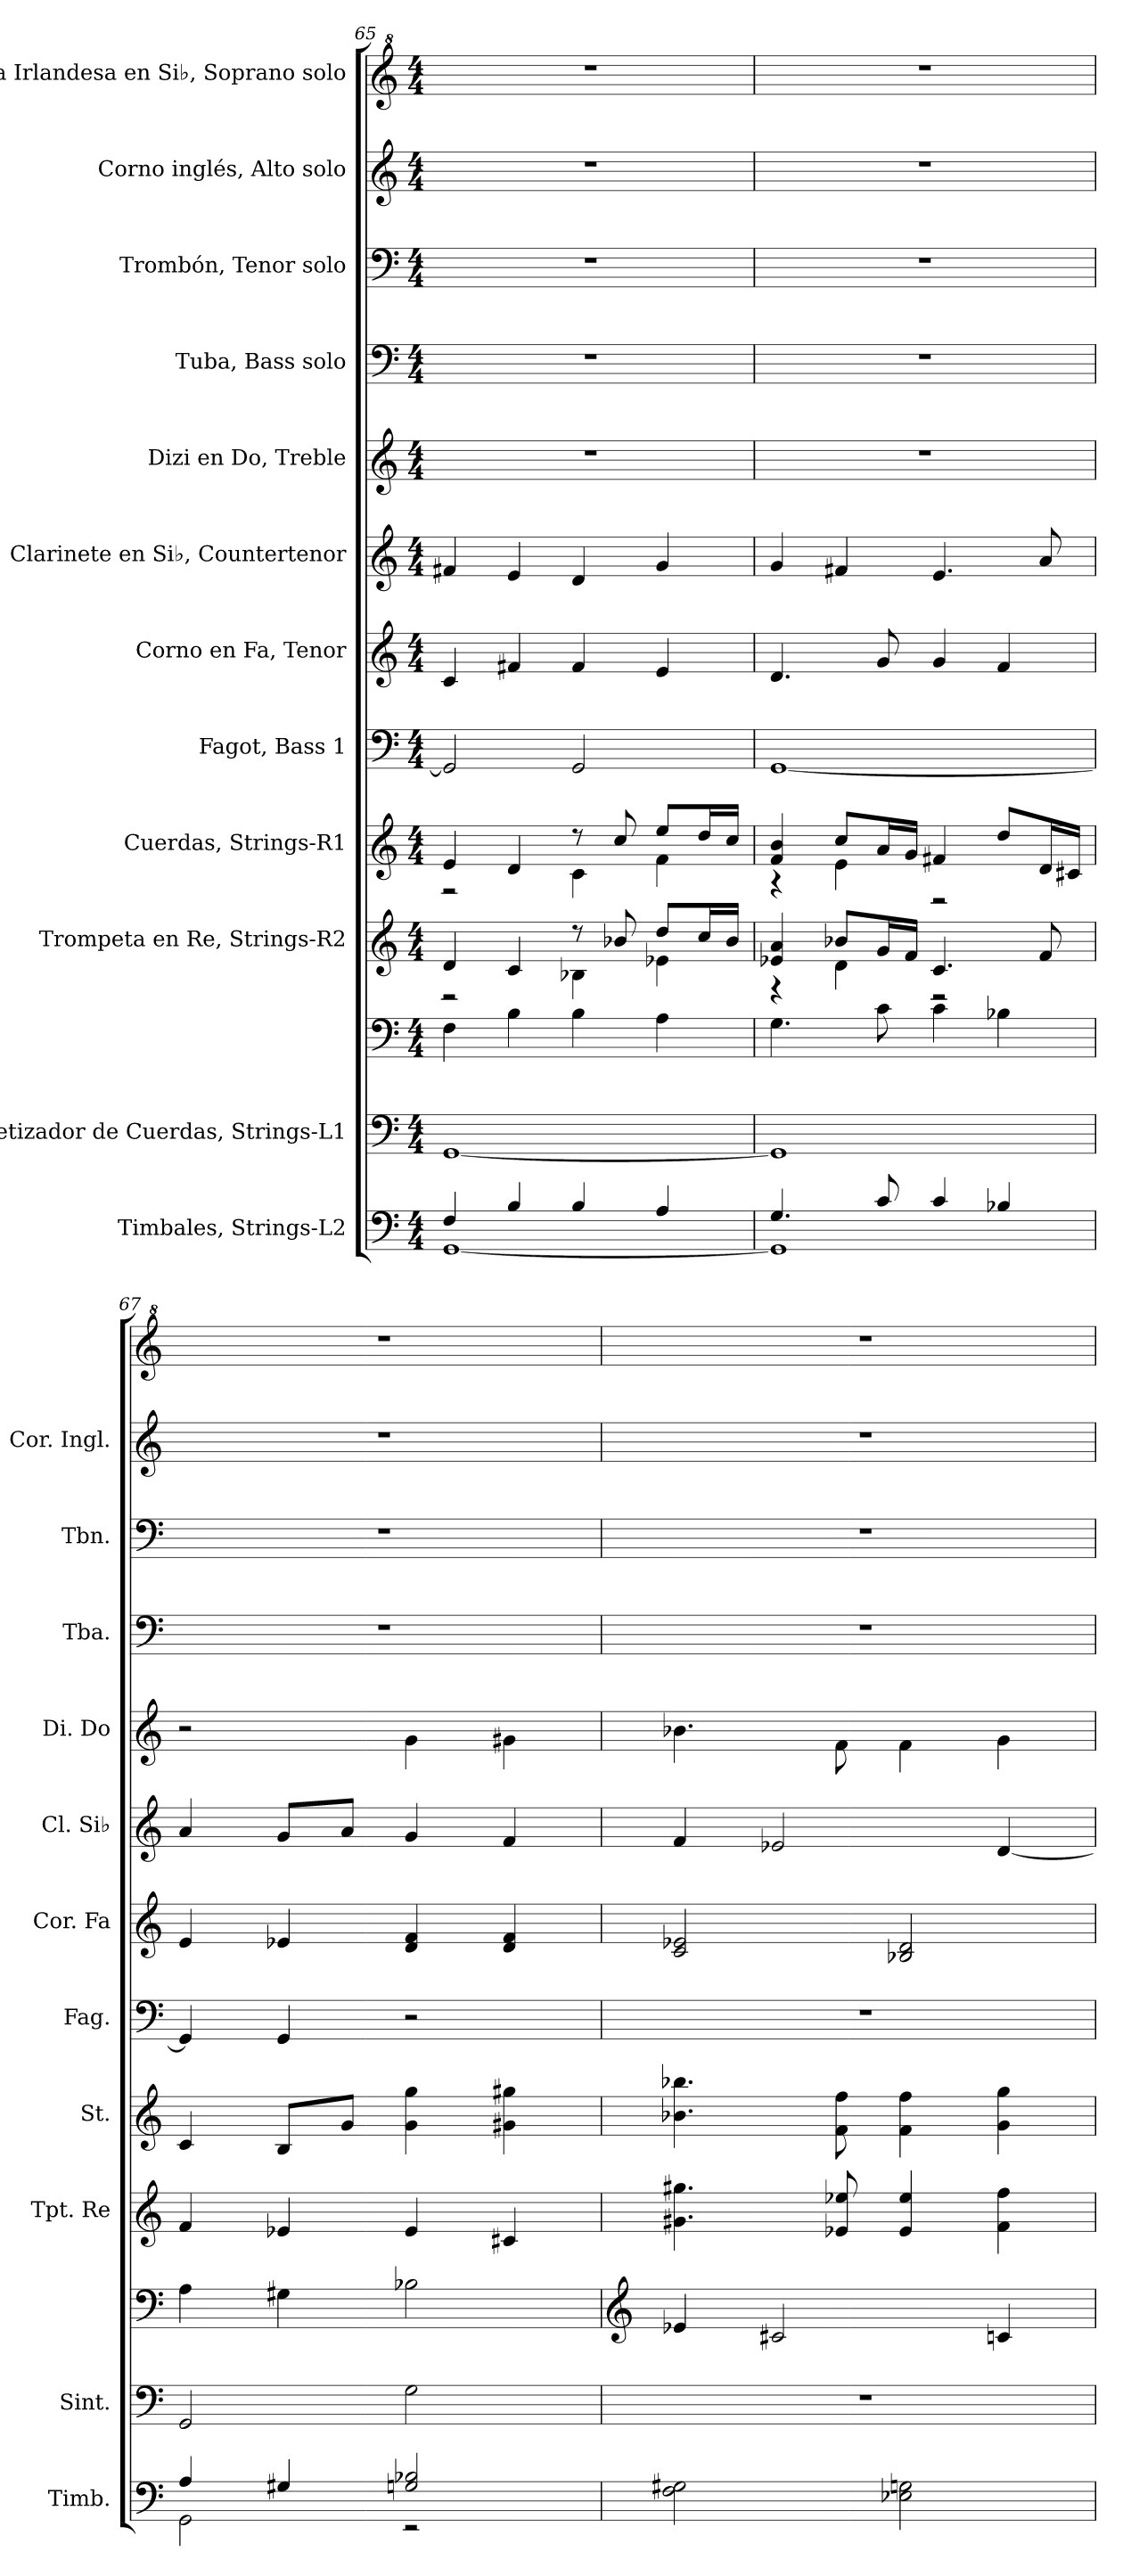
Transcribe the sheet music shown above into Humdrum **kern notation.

**kern	**kern	**kern	**kern	**kern	**kern	**kern	**kern	**kern	**kern	**kern	**kern	**kern
*part12	*part11	*part11	*part10	*part9	*part8	*part7	*part6	*part5	*part4	*part3	*part2	*part1
*staff13	*staff12	*staff11	*staff10	*staff9	*staff8	*staff7	*staff6	*staff5	*staff4	*staff3	*staff2	*staff1
*I"Timbales, Strings-L2	*I"Sintetizador de Cuerdas, Strings-L1	*	*I"Trompeta en Re, Strings-R2	*I"Cuerdas, Strings-R1	*I"Fagot, Bass 1	*I"Corno en Fa, Tenor	*I"Clarinete en Si♭, Countertenor	*I"Dizi en Do, Treble	*I"Tuba, Bass solo	*I"Trombón, Tenor solo	*I"Corno inglés, Alto solo	*I"Flauta Irlandesa en Si♭, Soprano solo
*I'Timb.	*I'Sint.	*	*I'Tpt. Re	*I'St.	*I'Fag.	*I'Cor. Fa	*I'Cl. Si♭	*I'Di. Do	*I'Tba.	*I'Tbn.	*I'Cor. Ingl.	*
*clefF4	*clefF4	*clefF4	*clefG2	*clefG2	*clefF4	*clefG2	*clefG2	*clefG2	*clefF4	*clefF4	*clefG2	*clefG^2
*	*	*	*ITrd-1c-2	*	*	*ITrd4c7	*ITrd1c2	*ITrd-7c-12	*	*	*ITrd4c7	*
*k[]	*k[]	*k[]	*k[f#c#]	*k[]	*k[]	*k[b-]	*k[b-e-]	*k[]	*k[]	*k[]	*k[b-]	*k[]
*M4/4	*M4/4	*M4/4	*M4/4	*M4/4	*M4/4	*M4/4	*M4/4	*M4/4	*M4/4	*M4/4	*M4/4	*M4/4
=65	=65	=65	=65	=65	=65	=65	=65	=65	=65	=65	=65	=65
*^	*	*	*^	*^	*	*	*	*	*	*	*	*
4F/	[1GG	[1GG	4F\	4e/	2r	4e/	2r	2GG/]	4F/	4en/	1r	1r	1r	1r	1r
4B/	.	.	4B\	4d/	.	4d/	.	.	4Bn/	4d/	.	.	.	.	.
4B/	.	.	4B\	8r	4cn\	8r	4c\	2GG/	4B/	4c/	.	.	.	.	.
.	.	.	.	8ccn/	.	8cc/	.	.	.	.	.	.	.	.	.
4A/	.	.	4A\	8ee/L	4fn\	8ee/L	4f\	.	4A/	4f/	.	.	.	.	.
.	.	.	.	16dd/L	.	16dd/L	.	.	.	.	.	.	.	.	.
.	.	.	.	16cc/JJ	.	16cc/JJ	.	.	.	.	.	.	.	.	.
=66	=66	=66	=66	=66	=66	=66	=66	=66	=66	=66	=66	=66	=66	=66	=66
4.G/	1GG]	1GG]	4.G\	4fn/ 4b/	4r	4f/ 4b/	4r	[1GG	4.G/	4f/	1r	1r	1r	1r	1r
.	.	.	.	8ccn/L	4e\	8cc/L	4e\	.	.	4en/	.	.	.	.	.
8c/	.	.	8c\	16a/L	.	16a/L	.	.	8c/	.	.	.	.	.	.
.	.	.	.	16g/JJ	.	16g/JJ	.	.	.	.	.	.	.	.	.
4c/	.	.	4c\	4.d/	2r	4f#X/	2r	.	4c/	4.d/	.	.	.	.	.
4B-X/	.	.	4B-X\	.	.	8dd/L	.	.	4B-/	.	.	.	.	.	.
.	.	.	.	8g/	.	16d/L	.	.	.	8g/	.	.	.	.	.
.	.	.	.	.	.	16c#X/JJ	.	.	.	.	.	.	.	.	.
*	*	*	*	*v	*v	*	*	*	*	*	*	*	*	*	*
*	*	*	*	*	*v	*v	*	*	*	*	*	*	*	*
=67	=67	=67	=67	=67	=67	=67	=67	=67	=67	=67	=67	=67	=67
4A/	2GG\	2GG/	4A\	4g/	4c/	4GG/]	4A/	4g/	2r	1r	1r	1r	1r
4G#X/	.	.	4G#X\	4fn/	8B/L	4GG/	4A-X/	8f/L	.	.	.	.	.
.	.	.	.	.	8g/J	.	.	8g/J	.	.	.	.	.
2Gn/ 2B-X/	2r	2G\	2B-X\	4f/	4g\ 4gg\	2r	4G/ 4B-/	4f/	4gg\	.	.	.	.
.	.	.	.	4d#X/	4g#X\ 4gg#X\	.	4G/ 4B-/	4e-/	4gg#X\	.	.	.	.
*v	*v	*	*	*	*	*	*	*	*	*	*	*	*
!!LO:PB:g=z
=68	=68	=68	=68	=68	=68	=68	=68	=68	=68	=68	=68	=68
*	*	*clefG2	*	*	*	*	*	*	*	*	*	*
2F\ 2G#X\	1r	4e-X/	4.a#X\ 4.aa#X\	4.b-X\ 4.bb-X\	1r	2F/ 2A-X/	4e-/	4.bb-X\	1r	1r	1r	1r
.	.	2c#X/	.	.	.	.	2d-X/	.	.	.	.	.
.	.	.	8fn/ 8ffn/	8f\ 8ff\	.	.	.	8ff\	.	.	.	.
2E-X\ 2Gn\	.	.	4f/ 4ff/	4f\ 4ff\	.	2E-X/ 2G/	.	4ff\	.	.	.	.
.	.	4cn/	4g\ 4gg\	4g\ 4gg\	.	.	[4c/	4gg\	.	.	.	.
=	=	=	=	=	=	=	=	=	=	=	=	=
*-	*-	*-	*-	*-	*-	*-	*-	*-	*-	*-	*-	*-
